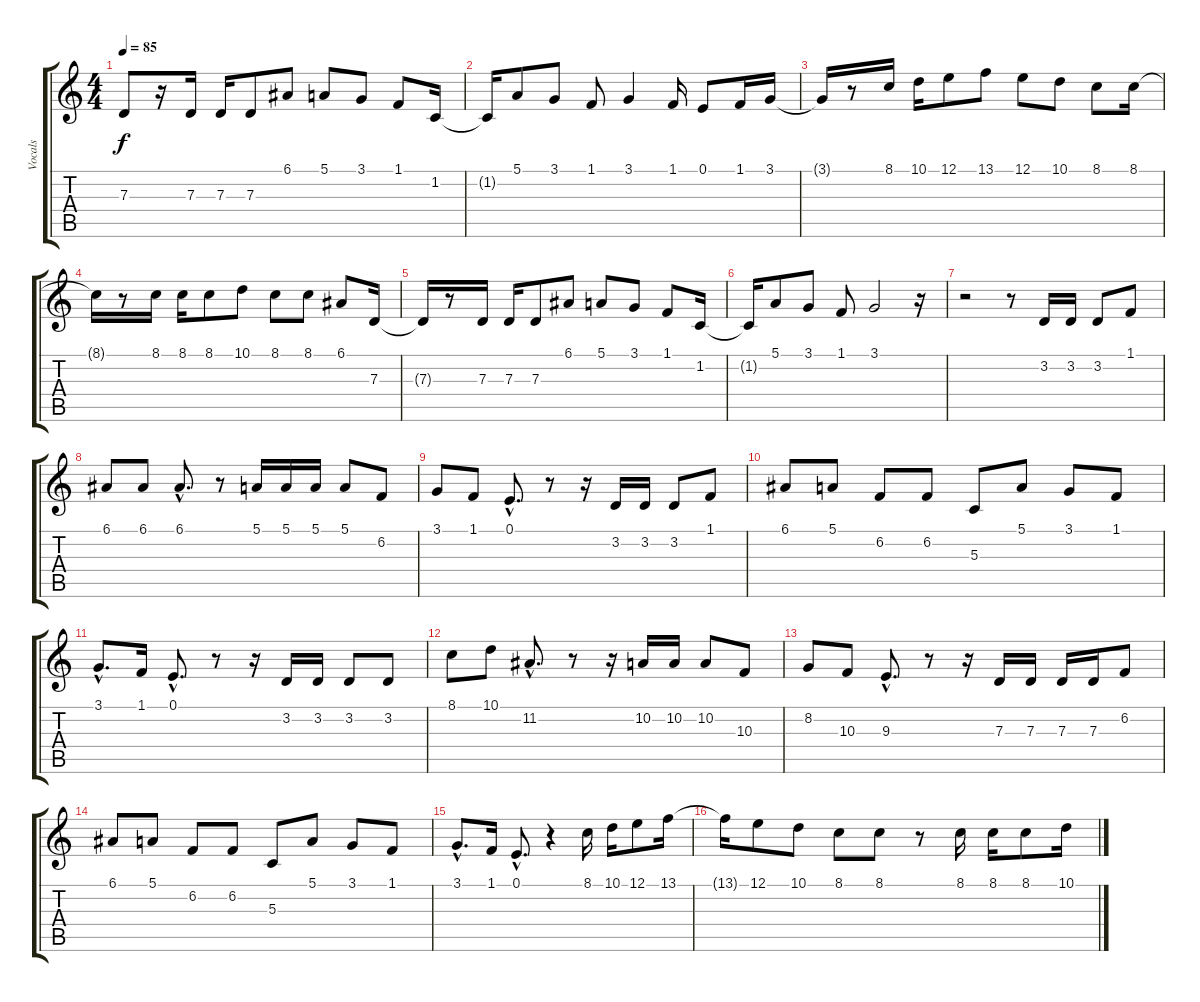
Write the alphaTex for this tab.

\track ("Vocals" "Vocals") {instrument lead6voice}
\staff {score tabs}
\tuning (E4 B3 G3 D3 A2 E2) {hide}
\ts (4 4)
\tempo 85
\clef g2
\ks c
7.3{t}.8{dy f} r.16 7.3.16 7.3.16 7.3.8 6.1.8 5.1.8 3.1.8 1.1.8 1.2.16 |
1.2{t}.16 5.1.8 3.1.8 1.1.8 3.1.4 1.1.16 0.1.8 1.1.16 3.1.16 |
3.1{t}.16 r.8 8.1.16 10.1.16 12.1.8 13.1.8 12.1.8 10.1.8 8.1.8 8.1.16 |
8.1{t}.16 r.8 8.1.16 8.1.16 8.1.8 10.1.8 8.1.8 8.1.8 6.1.8 7.3.16 |
7.3{t}.16 r.8 7.3.16 7.3.16 7.3.8 6.1.8 5.1.8 3.1.8 1.1.8 1.2.16 |
1.2{t}.16 5.1.8 3.1.8 1.1.8 3.1.2 r.16 |
r.2 r.8 3.2.16 3.2.16 3.2.8 1.1.8 |
6.1.8 6.1.8 6.1{hac}.8{d} r.8 5.1.16 5.1.16 5.1.16 5.1.8 6.2.8 |
3.1.8 1.1.8 0.1{hac}.8{d} r.8 r.16 3.2.16 3.2.16 3.2.8 1.1.8 |
6.1.8 5.1.8 6.2.8 6.2.8 5.3.8 5.1.8 3.1.8 1.1.8 |
3.1{hac}.8{d} 1.1.16 0.1{hac}.8{d} r.8 r.16 3.2.16 3.2.16 3.2.8 3.2.8 |
8.1.8 10.1.8 11.2{hac}.8{d} r.8 r.16 10.2.16 10.2.16 10.2.8 10.3.8 |
8.2.8 10.3.8 9.3{hac}.8{d} r.8 r.16 7.3.16 7.3.16 7.3.16 7.3.16 6.2.8 |
6.1.8 5.1.8 6.2.8 6.2.8 5.3.8 5.1.8 3.1.8 1.1.8 |
3.1{hac}.8{d} 1.1.16 0.1{hac}.8{d} r.4 8.1.16 10.1.16 12.1.8 13.1.16 |
13.1{t}.16 12.1.8 10.1.8 8.1.8 8.1.8 r.8 8.1.16 8.1.16 8.1.8 10.1.16
